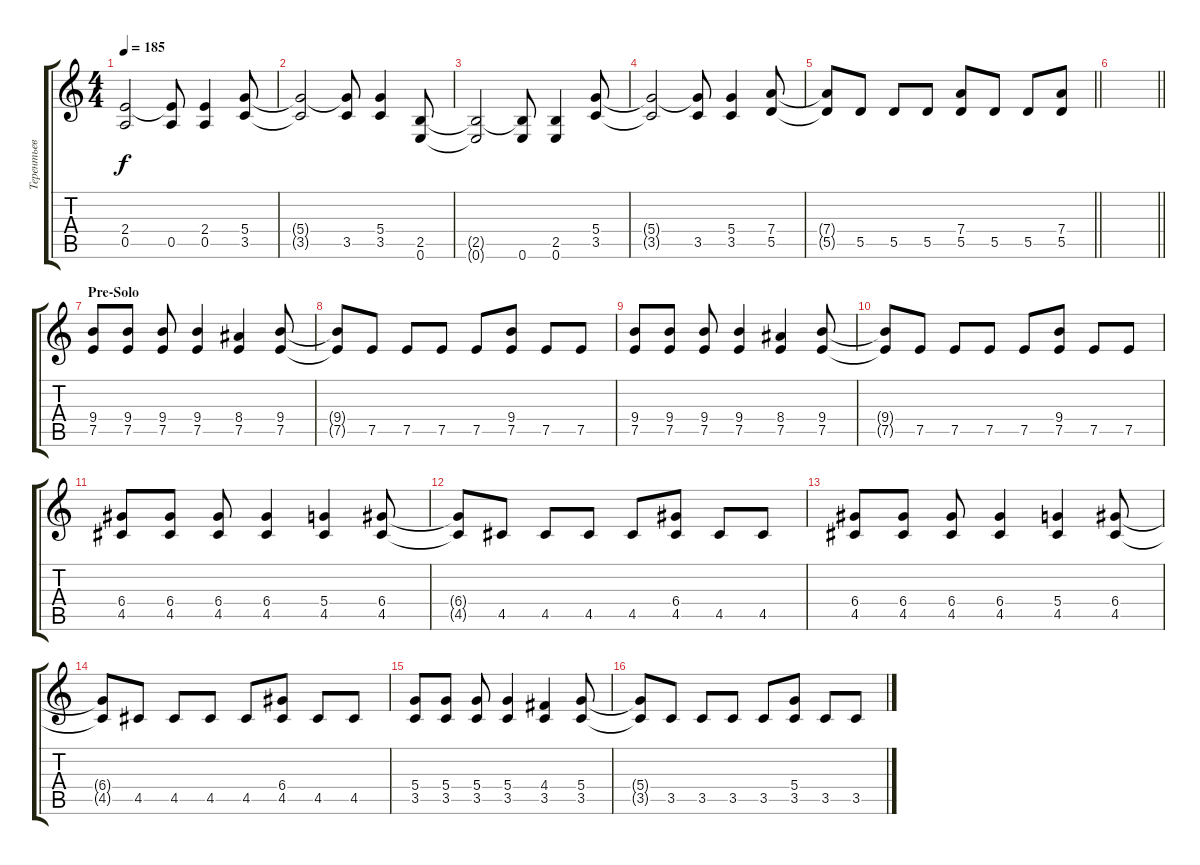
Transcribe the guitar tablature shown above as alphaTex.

\track ("Терентьев" "Терентьев") {instrument distortionguitar}
\staff {score tabs}
\tuning (E4 B3 G3 D3 A2 E2) {hide}
\ts (4 4)
\tempo 185
\clef g2
\ks c
(2.4{t} 0.5{t}).2{dy f} (2.4{t} 0.5).8 (2.4 0.5).4 (5.4 3.5).8 |
(5.4{t} 3.5{t}).2 (5.4{t} 3.5).8 (5.4 3.5).4 (2.5 0.6).8 |
(2.5{t} 0.6{t}).2 (2.5{t} 0.6).8 (2.5 0.6).4 (5.4 3.5).8 |
(5.4{t} 3.5{t}).2 (5.4{t} 3.5).8 (5.4 3.5).4 (7.4 5.5).8 |
\barLineRight lightlight
(7.4{t} 5.5{t}).8 5.5.8 5.5.8 5.5.8 (7.4 5.5).8 5.5.8 5.5.8 (7.4 5.5).8 |
\barLineRight lightlight
|
\section ("" "Pre-Solo")
(9.4 7.5).8 (9.4 7.5).8 (9.4 7.5).8 (9.4 7.5).4 (8.4 7.5).4 (9.4 7.5).8 |
(9.4{t} 7.5{t}).8 7.5.8 7.5.8 7.5.8 7.5.8 (9.4 7.5).8 7.5.8 7.5.8 |
(9.4 7.5).8 (9.4 7.5).8 (9.4 7.5).8 (9.4 7.5).4 (8.4 7.5).4 (9.4 7.5).8 |
(9.4{t} 7.5{t}).8 7.5.8 7.5.8 7.5.8 7.5.8 (9.4 7.5).8 7.5.8 7.5.8 |
(6.4 4.5).8 (6.4 4.5).8 (6.4 4.5).8 (6.4 4.5).4 (5.4 4.5).4 (6.4 4.5).8 |
(6.4{t} 4.5{t}).8 4.5.8 4.5.8 4.5.8 4.5.8 (6.4 4.5).8 4.5.8 4.5.8 |
(6.4 4.5).8 (6.4 4.5).8 (6.4 4.5).8 (6.4 4.5).4 (5.4 4.5).4 (6.4 4.5).8 |
(6.4{t} 4.5{t}).8 4.5.8 4.5.8 4.5.8 4.5.8 (6.4 4.5).8 4.5.8 4.5.8 |
(5.4 3.5).8 (5.4 3.5).8 (5.4 3.5).8 (5.4 3.5).4 (4.4 3.5).4 (5.4 3.5).8 |
(5.4{t} 3.5{t}).8 3.5.8 3.5.8 3.5.8 3.5.8 (5.4 3.5).8 3.5.8 3.5.8
